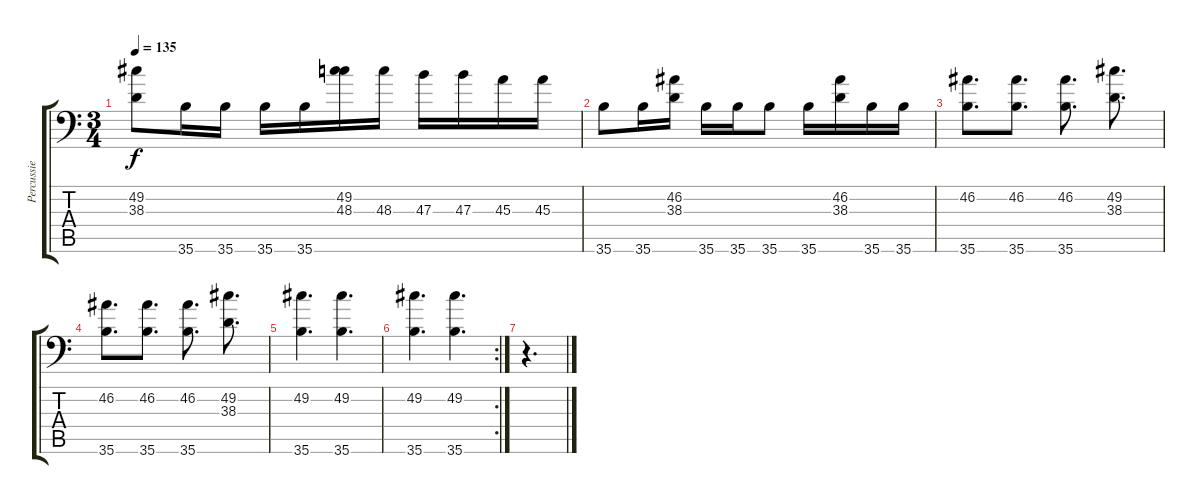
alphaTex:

\track ("Percussie" "Percussie") {instrument acousticgrandpiano}
\staff {score tabs}
\tuning (C-1 C-1 C-1 C-1 C-1 C-1) {hide}
\ts (3 4)
\tempo 135
\clef f4
\ks c
(49.2 38.3).8{dy f} 35.6.16 35.6.16 35.6.16 35.6.16 (49.2 48.3).16 48.3.16 47.3.16 47.3.16 45.3.16 45.3.16 |
35.6.8 35.6.16 (46.2 38.3).16 35.6.16 35.6.16 35.6.8 35.6.16 (46.2 38.3).16 35.6.16 35.6.16 |
(46.2 35.6).8{d} (46.2 35.6).8{d} (46.2 35.6).8{d} (49.2 38.3).8{d} |
(46.2 35.6).8{d} (46.2 35.6).8{d} (46.2 35.6).8{d} (49.2 38.3).8{d} |
(49.2 35.6).4{d} (49.2 35.6).4{d} |
\rc 2
(49.2 35.6).4{d} (49.2 35.6).4{d} |
r.4{d}
